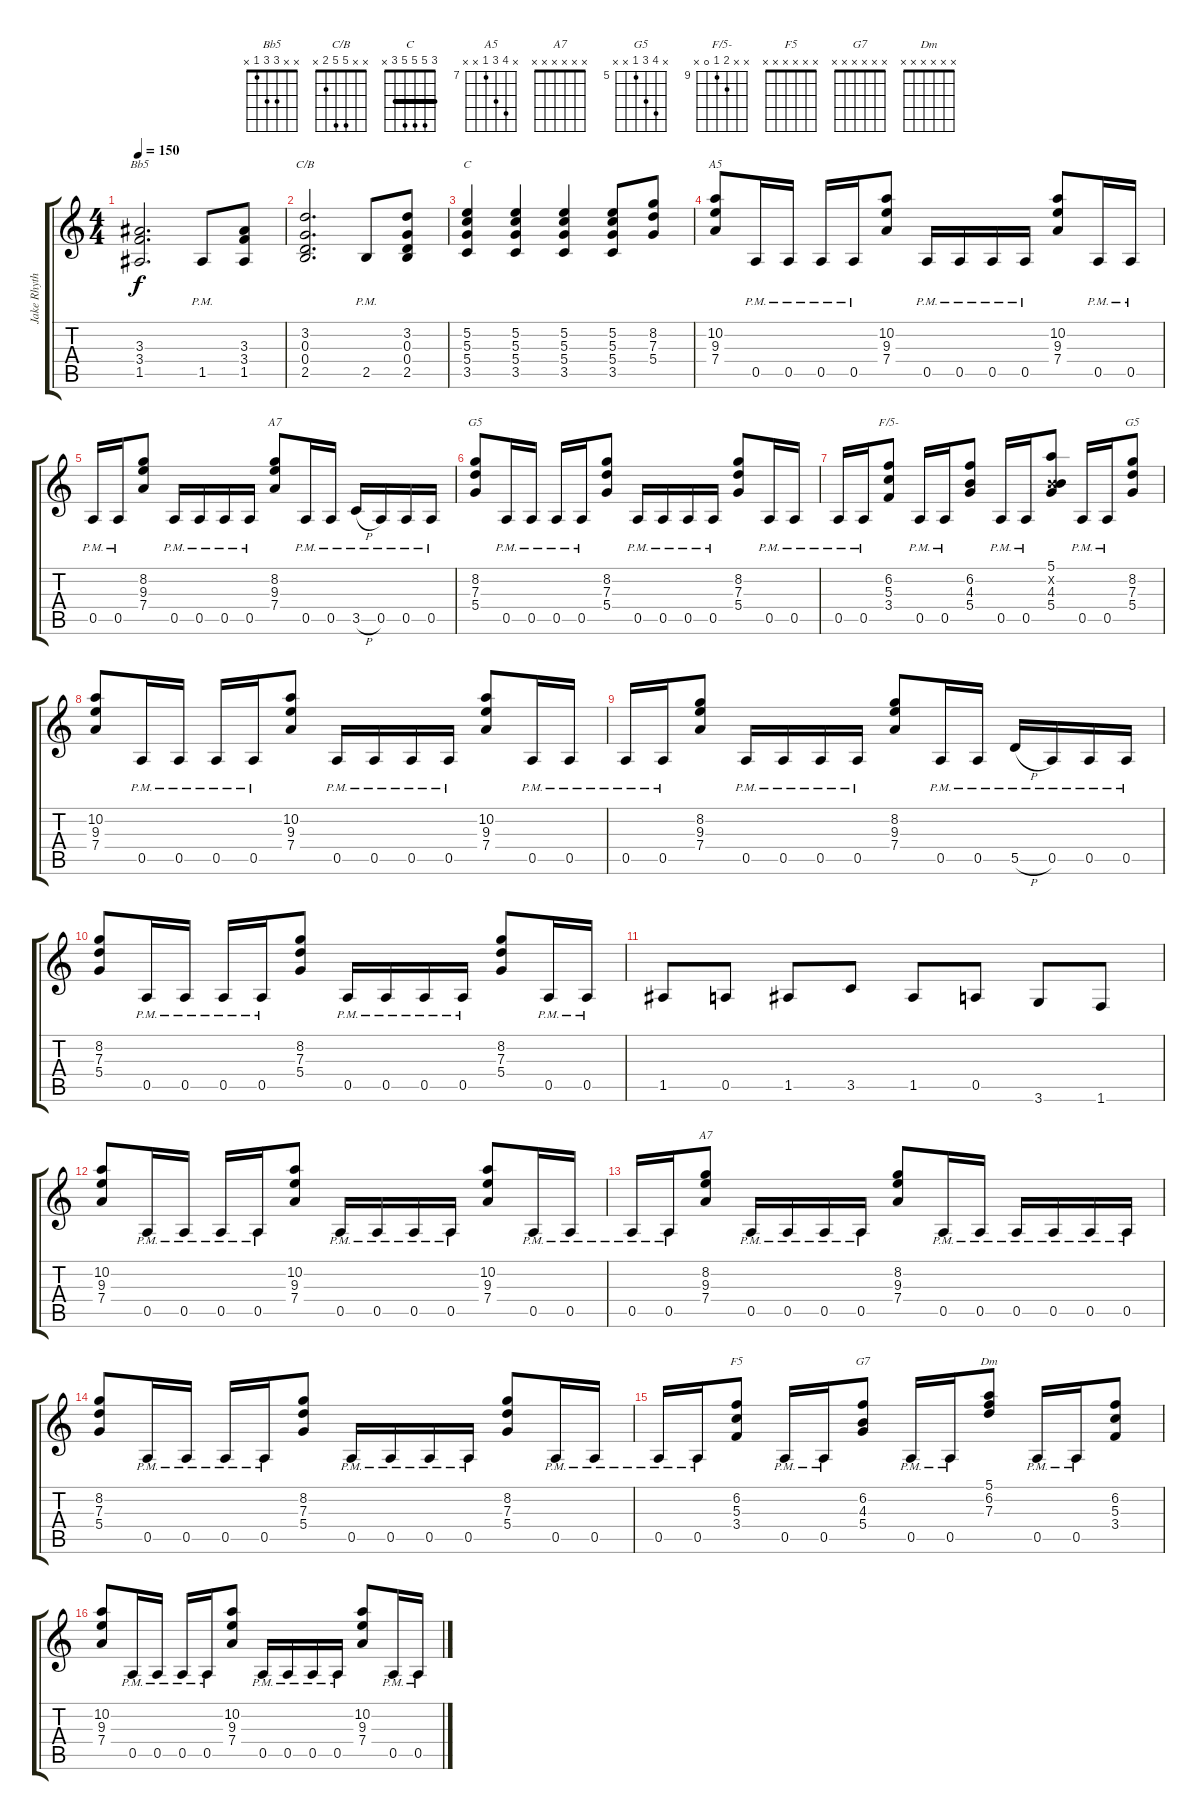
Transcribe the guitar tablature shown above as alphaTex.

\track ("Jake Rhythm" "Jake Rhyth") {instrument overdrivenguitar}
\staff {score tabs}
\tuning (E4 B3 G3 D3 A2 E2) {hide}
\chord ("Bb5" x x 3 3 1 x)
\chord ("C/B" x x 5 5 2 x)
\chord ("C" 3 5 5 5 3 x) {barre 3}
\chord ("A5" x 10 9 7 x x) {firstfret 7}
\chord ("A7" x 8 9 7 x x) {firstfret 7}
\chord ("G5" x x 7 5 x x) {firstfret 5}
\chord ("F/5-" x x 10 9 0 x) {firstfret 9}
\chord ("G5" x 8 7 5 x x) {firstfret 5}
\chord ("A7" x x x x x x)
\chord ("F5" x x x x x x)
\chord ("G7" x x x x x x)
\chord ("Dm" x x x x x x)
\ts (4 4)
\tempo 150
\clef g2
\ks c
(3.3 3.4 1.5).2{d ch "Bb5" dy f} 1.5{pm}.8 (3.3 3.4 1.5).8 |
(3.2 0.3 0.4 2.5).2{d ch "C/B"} 2.5{pm}.8 (3.2 0.3 0.4 2.5).8 |
(5.2 5.3 5.4 3.5).4{ch "C"} (5.2 5.3 5.4 3.5).4 (5.2 5.3 5.4 3.5).4 (5.2 5.3 5.4 3.5).8 (8.2 7.3 5.4).8 |
(10.2 9.3 7.4).8{ch "A5"} 0.5{pm}.16 0.5{pm}.16 0.5{pm}.16 0.5{pm}.16 (10.2 9.3 7.4).8 0.5{pm}.16 0.5{pm}.16 0.5{pm}.16 0.5{pm}.16 (10.2 9.3 7.4).8 0.5{pm}.16 0.5{pm}.16 |
0.5{pm}.16 0.5{pm}.16 (8.2 9.3 7.4).8 0.5{pm}.16 0.5{pm}.16 0.5{pm}.16 0.5{pm}.16 (8.2 9.3 7.4).8{ch "A7"} 0.5{pm}.16 0.5{pm}.16 3.5{h pm}.16 0.5{pm}.16 0.5{pm}.16 0.5{pm}.16 |
(8.2 7.3 5.4).8{ch "G5"} 0.5{pm}.16 0.5{pm}.16 0.5{pm}.16 0.5{pm}.16 (8.2 7.3 5.4).8 0.5{pm}.16 0.5{pm}.16 0.5{pm}.16 0.5{pm}.16 (8.2 7.3 5.4).8 0.5{pm}.16 0.5{pm}.16 |
0.5{pm}.16 0.5{pm}.16 (6.2 5.3 3.4).8{ch "F/5-"} 0.5{pm}.16 0.5{pm}.16 (6.2 4.3 5.4).8 0.5{pm}.16 0.5{pm}.16 (5.1 0.2{x} 4.3 5.4).8 0.5{pm}.16 0.5{pm}.16 (8.2 7.3 5.4).8{ch "G5"} |
(10.2 9.3 7.4).8 0.5{pm}.16 0.5{pm}.16 0.5{pm}.16 0.5{pm}.16 (10.2 9.3 7.4).8 0.5{pm}.16 0.5{pm}.16 0.5{pm}.16 0.5{pm}.16 (10.2 9.3 7.4).8 0.5{pm}.16 0.5{pm}.16 |
0.5{pm}.16 0.5{pm}.16 (8.2 9.3 7.4).8 0.5{pm}.16 0.5{pm}.16 0.5{pm}.16 0.5{pm}.16 (8.2 9.3 7.4).8 0.5{pm}.16 0.5{pm}.16 5.5{h pm}.16 0.5{pm}.16 0.5{pm}.16 0.5{pm}.16 |
(8.2 7.3 5.4).8 0.5{pm}.16 0.5{pm}.16 0.5{pm}.16 0.5{pm}.16 (8.2 7.3 5.4).8 0.5{pm}.16 0.5{pm}.16 0.5{pm}.16 0.5{pm}.16 (8.2 7.3 5.4).8 0.5{pm}.16 0.5{pm}.16 |
1.5.8 0.5.8 1.5.8 3.5.8 1.5.8 0.5.8 3.6.8 1.6.8 |
(10.2 9.3 7.4).8 0.5{pm}.16 0.5{pm}.16 0.5{pm}.16 0.5{pm}.16 (10.2 9.3 7.4).8 0.5{pm}.16 0.5{pm}.16 0.5{pm}.16 0.5{pm}.16 (10.2 9.3 7.4).8 0.5{pm}.16 0.5{pm}.16 |
0.5{pm}.16 0.5{pm}.16 (8.2 9.3 7.4).8{ch "A7"} 0.5{pm}.16 0.5{pm}.16 0.5{pm}.16 0.5{pm}.16 (8.2 9.3 7.4).8 0.5{pm}.16 0.5{pm}.16 0.5{pm}.16 0.5{pm}.16 0.5{pm}.16 0.5{pm}.16 |
(8.2 7.3 5.4).8 0.5{pm}.16 0.5{pm}.16 0.5{pm}.16 0.5{pm}.16 (8.2 7.3 5.4).8 0.5{pm}.16 0.5{pm}.16 0.5{pm}.16 0.5{pm}.16 (8.2 7.3 5.4).8 0.5{pm}.16 0.5{pm}.16 |
0.5{pm}.16 0.5{pm}.16 (6.2 5.3 3.4).8{ch "F5"} 0.5{pm}.16 0.5{pm}.16 (6.2 4.3 5.4).8{ch "G7"} 0.5{pm}.16 0.5{pm}.16 (5.1 6.2 7.3).8{ch "Dm"} 0.5{pm}.16 0.5{pm}.16 (6.2 5.3 3.4).8 |
(10.2 9.3 7.4).8 0.5{pm}.16 0.5{pm}.16 0.5{pm}.16 0.5{pm}.16 (10.2 9.3 7.4).8 0.5{pm}.16 0.5{pm}.16 0.5{pm}.16 0.5{pm}.16 (10.2 9.3 7.4).8 0.5{pm}.16 0.5{pm}.16
